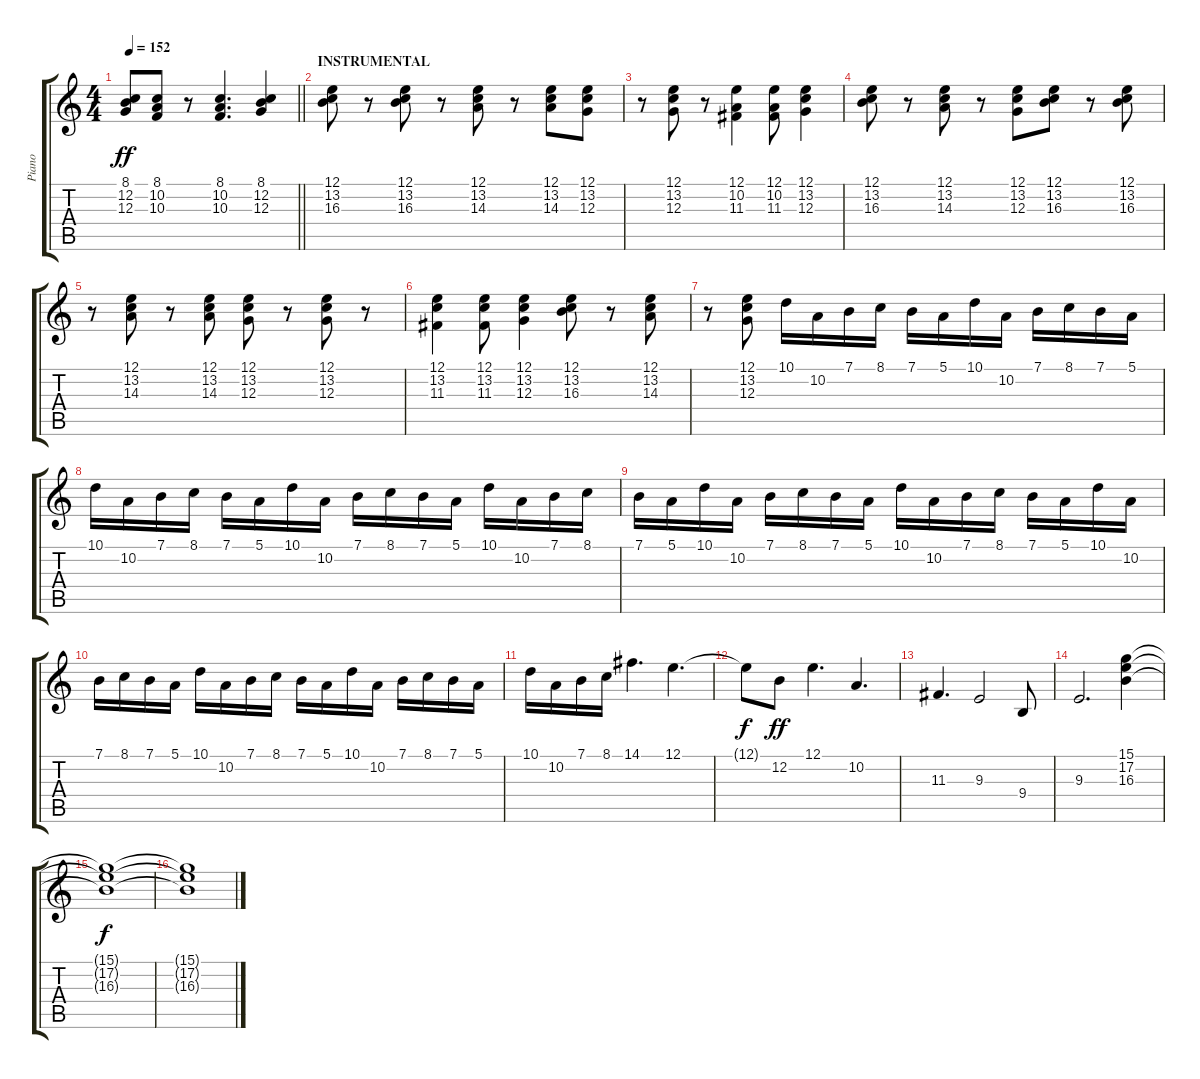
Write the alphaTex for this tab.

\track ("Piano" "Piano") {instrument brightacousticpiano}
\staff {score tabs}
\tuning (E4 B3 G3 D3 A2 E2) {hide}
\ts (4 4)
\tempo 152
\clef g2
\barLineRight lightlight
\ks c
(8.1 12.2 12.3).8{dy ff} (8.1 10.2 10.3).8 r.8 (8.1 10.2 10.3).4{d} (8.1 12.2 12.3).4 |
\section ("" "INSTRUMENTAL")
(12.1 13.2 16.3).8 r.8 (12.1 13.2 16.3).8 r.8 (12.1 13.2 14.3).8 r.8 (12.1 13.2 14.3).8 (12.1 13.2 12.3).8 |
r.8 (12.1 13.2 12.3).8 r.8 (12.1 10.2 11.3).4 (12.1 10.2 11.3).8 (12.1 13.2 12.3).4 |
(12.1 13.2 16.3).8 r.8 (12.1 13.2 14.3).8 r.8 (12.1 13.2 12.3).8 (12.1 13.2 16.3).8 r.8 (12.1 13.2 16.3).8 |
r.8 (12.1 13.2 14.3).8 r.8 (12.1 13.2 14.3).8 (12.1 13.2 12.3).8 r.8 (12.1 13.2 12.3).8 r.8 |
(12.1 13.2 11.3).4 (12.1 13.2 11.3).8 (12.1 13.2 12.3).4 (12.1 13.2 16.3).8 r.8 (12.1 13.2 14.3).8 |
r.8 (12.1 13.2 12.3).8 10.1.16 10.2.16 7.1.16 8.1.16 7.1.16 5.1.16 10.1.16 10.2.16 7.1.16 8.1.16 7.1.16 5.1.16 |
10.1.16 10.2.16 7.1.16 8.1.16 7.1.16 5.1.16 10.1.16 10.2.16 7.1.16 8.1.16 7.1.16 5.1.16 10.1.16 10.2.16 7.1.16 8.1.16 |
7.1.16 5.1.16 10.1.16 10.2.16 7.1.16 8.1.16 7.1.16 5.1.16 10.1.16 10.2.16 7.1.16 8.1.16 7.1.16 5.1.16 10.1.16 10.2.16 |
7.1.16 8.1.16 7.1.16 5.1.16 10.1.16 10.2.16 7.1.16 8.1.16 7.1.16 5.1.16 10.1.16 10.2.16 7.1.16 8.1.16 7.1.16 5.1.16 |
10.1.16 10.2.16 7.1.16 8.1.16 14.1.4{d} 12.1.4{d} |
12.1{t}.8{dy f} 12.2.8{dy ff} 12.1.4{d} 10.2.4{d} |
11.3.4{d} 9.3.2 9.4.8 |
9.3.2{d} (15.1 17.2 16.3).4 |
(15.1{t} 17.2{t} 16.3{t}).1{dy f} |
(15.1{t} 17.2{t} 16.3{t}).1
